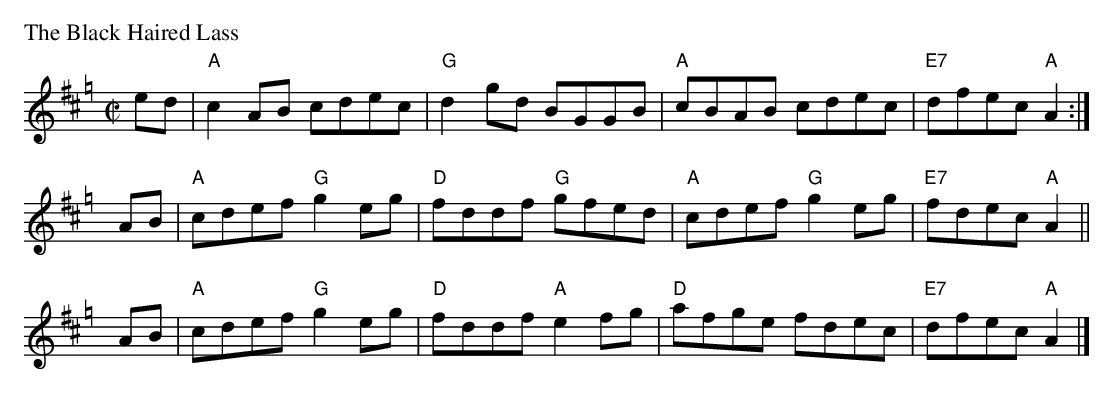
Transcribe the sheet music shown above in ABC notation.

X:1
P: The Black Haired Lass
M:C|
L:1/8
K:Amix=g
 ed | "A"c2AB    cdec | "G"d2gd    BGGB | "A"cBAB    cdec | "E7"dfec "A"A2 :|
yAB | "A"cdef "G"g2eg | "D"fddf "G"gfed | "A"cdef "G"g2eg | "E7"fdec "A"A2 ||
yAB | "A"cdef "G"g2eg | "D"fddf "A"e2fg | "D"afge    fdec | "E7"dfec "A"A2 |]
